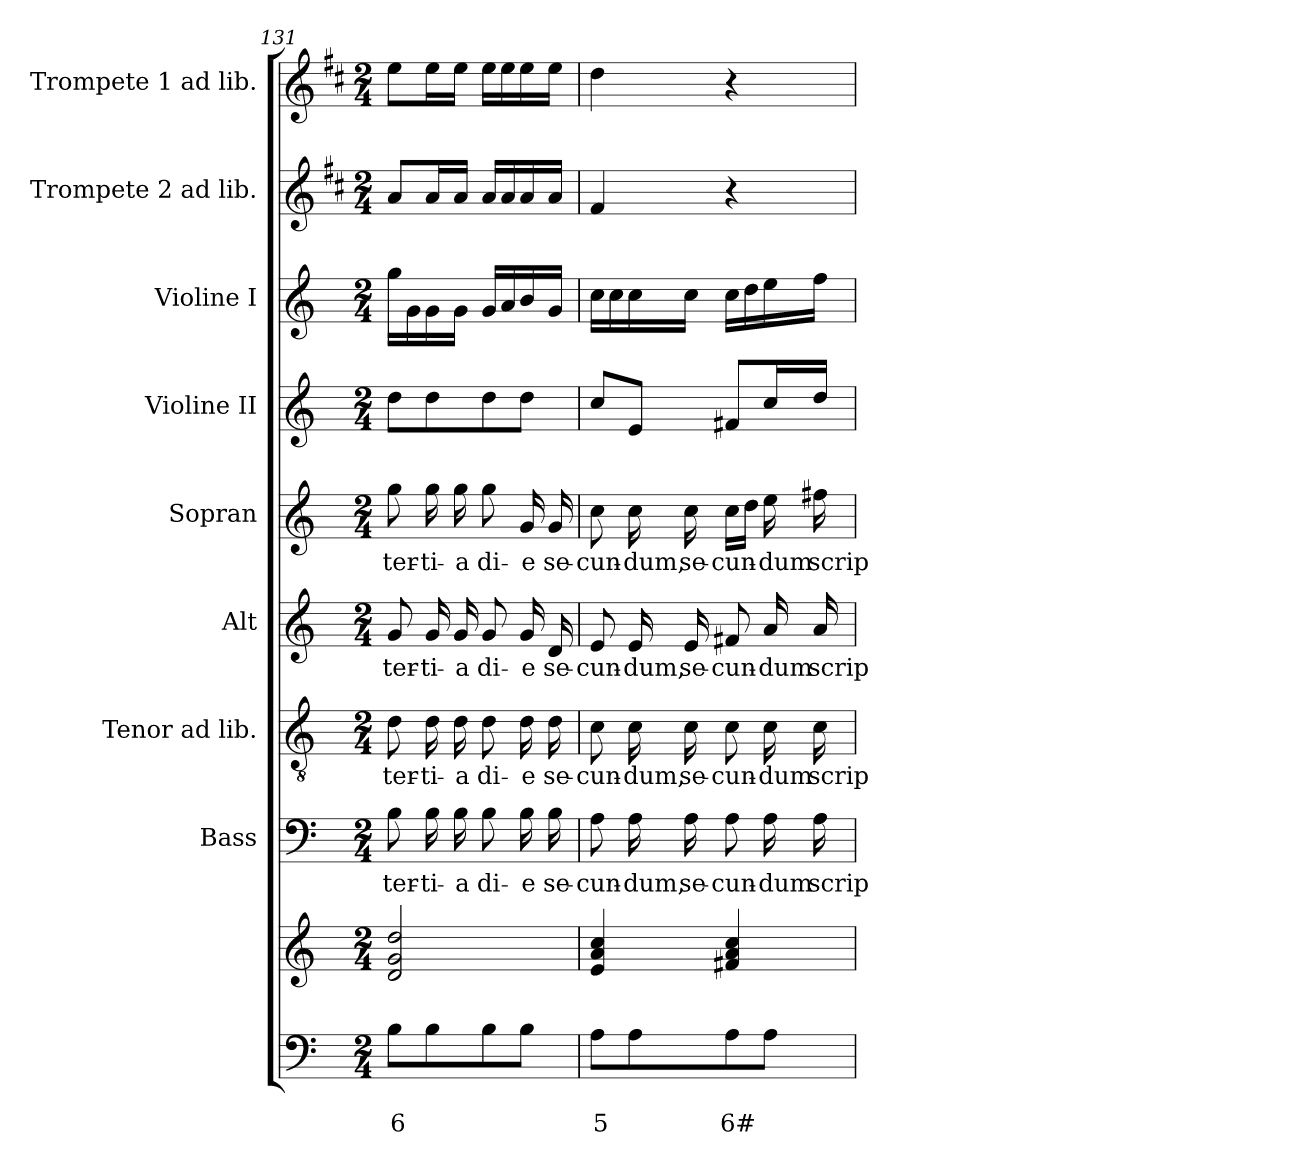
**kern	**text	**text	**kern	**kern	**text	**kern	**text	**kern	**text	**kern	**text	**kern	**kern	**kern	**kern
*part9	*part9	*part9	*part9	*part8	*part8	*part7	*part7	*part6	*part6	*part5	*part5	*part4	*part3	*part2	*part1
*staff10	*staff10	*staff10	*staff9	*staff8	*staff8	*staff7	*staff7	*staff6	*staff6	*staff5	*staff5	*staff4	*staff3	*staff2	*staff1
*	*	*	*	*I"Bass	*	*I"Tenor ad lib.	*	*I"Alt	*	*I"Sopran	*	*I"Violine II	*I"Violine I	*I"Trompete 2 ad lib.	*I"Trompete 1 ad lib.
*	*	*	*	*I'B.	*	*I'T.	*	*I'A.	*	*I'S.	*	*I'Vl. II	*I'Vl. I	*I'Trp. 2	*I'Trp. 1
*clefF4	*	*	*clefG2	*clefF4	*	*clefGv2	*	*clefG2	*	*clefG2	*	*clefG2	*clefG2	*clefG2	*clefG2
*	*	*	*	*	*	*	*	*	*	*	*	*	*	*ITrd1c2	*ITrd1c2
*k[]	*	*	*k[]	*k[]	*	*k[]	*	*k[]	*	*k[]	*	*k[]	*k[]	*k[]	*k[]
*C:	*	*	*C:	*C:	*	*C:	*	*C:	*	*C:	*	*C:	*C:	*C:	*C:
*M2/4	*	*	*M2/4	*M2/4	*	*M2/4	*	*M2/4	*	*M2/4	*	*M2/4	*M2/4	*M2/4	*M2/4
=131	=131	=131	=131	=131	=131	=131	=131	=131	=131	=131	=131	=131	=131	=131	=131
!	!	!LO:LY:b	!	!	!LO:LY:b	!	!LO:LY:b	!	!LO:LY:b	!	!LO:LY:b	!	!	!	!
8B\L	.	6	2d/ 2g/ 2dd/	8B\	ter-	8d\	ter-	8g/	ter-	8gg\	ter-	8dd\L	16gg\LL	8g/L	8dd\L
.	.	.	.	.	.	.	.	.	.	.	.	.	16g\	.	.
!	!	!	!	!	!LO:LY:b	!	!LO:LY:b	!	!LO:LY:b	!	!LO:LY:b	!	!	!	!
8B\	.	.	.	16B\	-ti-	16d\	-ti-	16g/	-ti-	16gg\	-ti-	8dd\	16g\	16g/L	16dd\L
!	!	!	!	!	!LO:LY:b	!	!LO:LY:b	!	!LO:LY:b	!	!LO:LY:b	!	!	!	!
.	.	.	.	16B\	-a	16d\	-a	16g/	-a	16gg\	-a	.	16g\JJ	16g/JJ	16dd\JJ
!	!	!LO:LY:b	!	!	!LO:LY:b	!	!LO:LY:b	!	!LO:LY:b	!	!LO:LY:b	!	!	!	!
8B\	.	_	.	8B\	di-	8d\	di-	8g/	di-	8gg\	di-	8dd\	16g/LL	16g/LL	16dd\LL
.	.	.	.	.	.	.	.	.	.	.	.	.	16a/	16g/	16dd\
!	!	!	!	!	!LO:LY:b	!	!LO:LY:b	!	!LO:LY:b	!	!LO:LY:b	!	!	!	!
8B\J	.	.	.	16B\	-e	16d\	-e	16g/	-e	16g/	-e	8dd\J	16b/	16g/	16dd\
!	!	!	!	!	!LO:LY:b	!	!LO:LY:b	!	!LO:LY:b	!	!LO:LY:b	!	!	!	!
.	.	.	.	16B\	se-	16d\	se-	16d/	se-	16g/	se-	.	16g/JJ	16g/JJ	16dd\JJ
=132	=132	=132	=132	=132	=132	=132	=132	=132	=132	=132	=132	=132	=132	=132	=132
!	!	!LO:LY:b	!	!	!LO:LY:b	!	!LO:LY:b	!	!LO:LY:b	!	!LO:LY:b	!	!	!	!
8A\L	.	5	4e/ 4a/ 4cc/	8A\	-cun-	8c\	-cun-	8e/	-cun-	8cc\	-cun-	8cc/L	16cc\LL	4e/	4cc\
.	.	.	.	.	.	.	.	.	.	.	.	.	16cc\	.	.
!	!	!	!	!	!LO:LY:b	!	!LO:LY:b	!	!LO:LY:b	!	!LO:LY:b	!	!	!	!
8A\	.	.	.	16A\	-dum,	16c\	-dum,	16e/	-dum,	16cc\	-dum,	8e/J	16cc\	.	.
!	!	!	!	!	!LO:LY:b	!	!LO:LY:b	!	!LO:LY:b	!	!LO:LY:b	!	!	!	!
.	.	.	.	16A\	se-	16c\	se-	16e/	se-	16cc\	se-	.	16cc\JJ	.	.
!	!	!LO:LY:b	!	!	!LO:LY:b	!	!LO:LY:b	!	!LO:LY:b	!	!LO:LY:b	!	!	!	!
8A\	.	6#	4f#X/ 4a/ 4cc/	8A\	-cun-	8c\	-cun-	8f#X/	-cun-	16cc\LL	-cun-	8f#X/L	16cc\LL	4r	4r
.	.	.	.	.	.	.	.	.	.	16dd\JJ	.	.	16dd\	.	.
!	!	!	!	!	!LO:LY:b	!	!LO:LY:b	!	!LO:LY:b	!	!LO:LY:b	!	!	!	!
8A\J	.	.	.	16A\	-dum	16c\	-dum	16a/	-dum	16ee\	-dum	16cc/L	16ee\	.	.
!	!	!	!	!	!LO:LY:b	!	!LO:LY:b	!	!LO:LY:b	!	!LO:LY:b	!	!	!	!
.	.	.	.	16A\	scrip-	16c\	scrip-	16a/	scrip-	16ff#X\	scrip-	16dd/JJ	16ff\JJ	.	.
=	=	=	=	=	=	=	=	=	=	=	=	=	=	=	=
*-	*-	*-	*-	*-	*-	*-	*-	*-	*-	*-	*-	*-	*-	*-	*-
